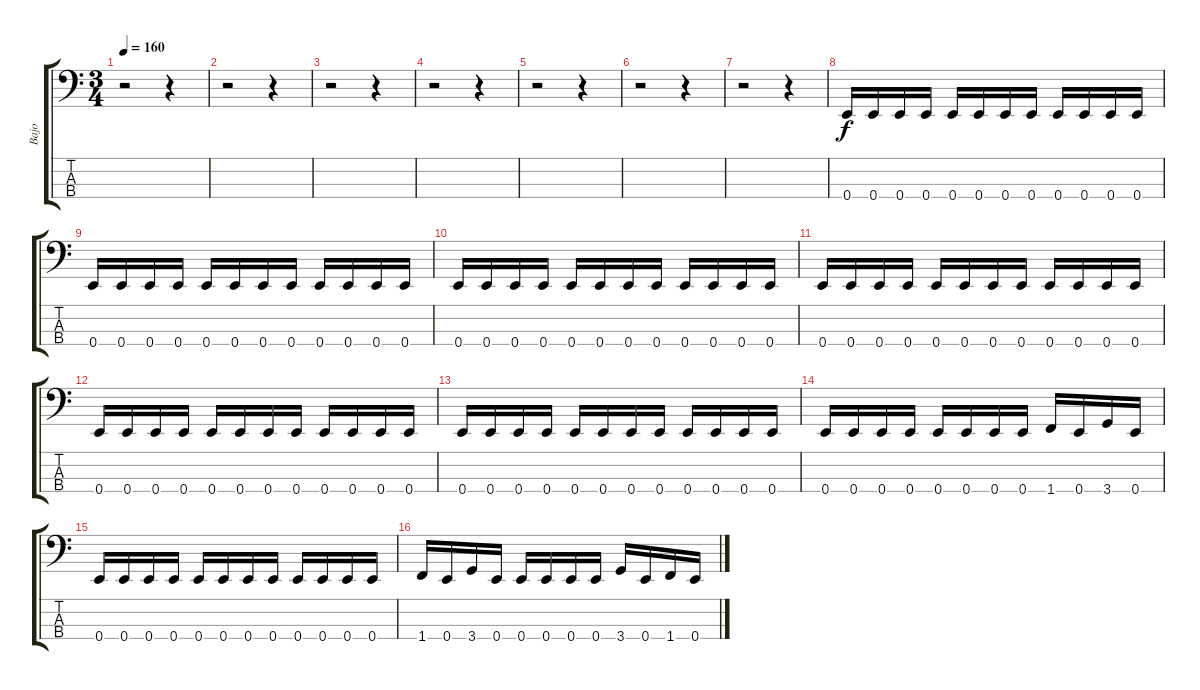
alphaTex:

\track ("Bajo" "Bajo") {instrument electricbasspick}
\staff {score tabs}
\tuning (G2 D2 A1 E1) {hide}
\ts (3 4)
\tempo 160
\clef f4
\ks c
r.2{dy f} r.4 |
r.2 r.4 |
r.2 r.4 |
r.2 r.4 |
r.2 r.4 |
r.2 r.4 |
r.2 r.4 |
0.4.16 0.4.16 0.4.16 0.4.16 0.4.16 0.4.16 0.4.16 0.4.16 0.4.16 0.4.16 0.4.16 0.4.16 |
0.4.16 0.4.16 0.4.16 0.4.16 0.4.16 0.4.16 0.4.16 0.4.16 0.4.16 0.4.16 0.4.16 0.4.16 |
0.4.16 0.4.16 0.4.16 0.4.16 0.4.16 0.4.16 0.4.16 0.4.16 0.4.16 0.4.16 0.4.16 0.4.16 |
0.4.16 0.4.16 0.4.16 0.4.16 0.4.16 0.4.16 0.4.16 0.4.16 0.4.16 0.4.16 0.4.16 0.4.16 |
0.4.16 0.4.16 0.4.16 0.4.16 0.4.16 0.4.16 0.4.16 0.4.16 0.4.16 0.4.16 0.4.16 0.4.16 |
0.4.16 0.4.16 0.4.16 0.4.16 0.4.16 0.4.16 0.4.16 0.4.16 0.4.16 0.4.16 0.4.16 0.4.16 |
0.4.16 0.4.16 0.4.16 0.4.16 0.4.16 0.4.16 0.4.16 0.4.16 1.4.16 0.4.16 3.4.16 0.4.16 |
0.4.16 0.4.16 0.4.16 0.4.16 0.4.16 0.4.16 0.4.16 0.4.16 0.4.16 0.4.16 0.4.16 0.4.16 |
1.4.16 0.4.16 3.4.16 0.4.16 0.4.16 0.4.16 0.4.16 0.4.16 3.4.16 0.4.16 1.4.16 0.4.16
